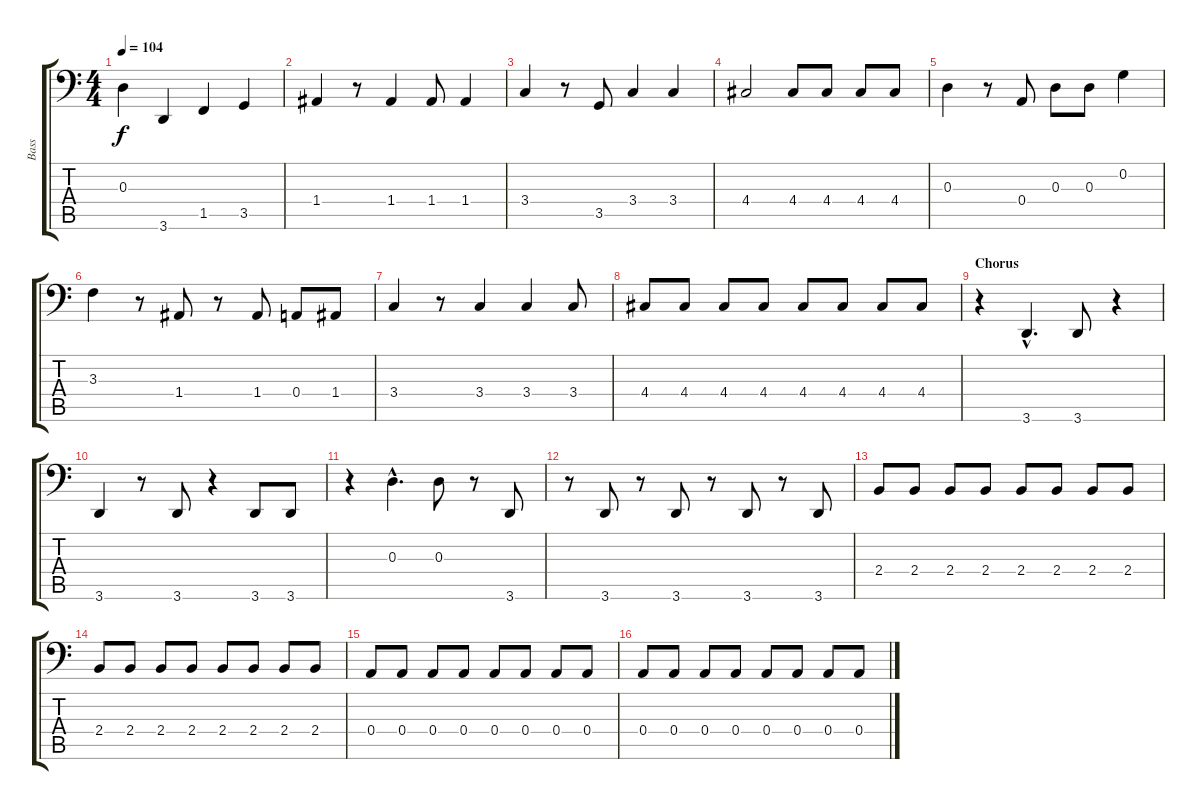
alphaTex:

\track ("Bass" "Bass") {instrument fretlessbass}
\staff {score tabs}
\tuning (C3 G2 D2 A1 E1 B0) {hide}
\ts (4 4)
\tempo 104
\clef f4
\ks c
0.3.4{dy f} 3.6.4 1.5.4 3.5.4 |
1.4.4 r.8 1.4.4 1.4.8 1.4.4 |
3.4.4 r.8 3.5.8 3.4.4 3.4.4 |
4.4.2 4.4.8 4.4.8 4.4.8 4.4.8 |
0.3.4 r.8 0.4.8 0.3.8 0.3.8 0.2.4 |
3.3.4 r.8 1.4.8 r.8 1.4.8 0.4.8 1.4.8 |
3.4.4 r.8 3.4.4 3.4.4 3.4.8 |
4.4.8 4.4.8 4.4.8 4.4.8 4.4.8 4.4.8 4.4.8 4.4.8 |
\section ("" "Chorus")
r.4 3.6{hac}.4{d} 3.6.8 r.4 |
3.6.4 r.8 3.6.8 r.4 3.6.8 3.6.8 |
r.4 0.3{hac}.4{d} 0.3.8 r.8 3.6.8 |
r.8 3.6.8 r.8 3.6.8 r.8 3.6.8 r.8 3.6.8 |
2.4.8 2.4.8 2.4.8 2.4.8 2.4.8 2.4.8 2.4.8 2.4.8 |
2.4.8 2.4.8 2.4.8 2.4.8 2.4.8 2.4.8 2.4.8 2.4.8 |
0.4.8 0.4.8 0.4.8 0.4.8 0.4.8 0.4.8 0.4.8 0.4.8 |
0.4.8 0.4.8 0.4.8 0.4.8 0.4.8 0.4.8 0.4.8 0.4.8
